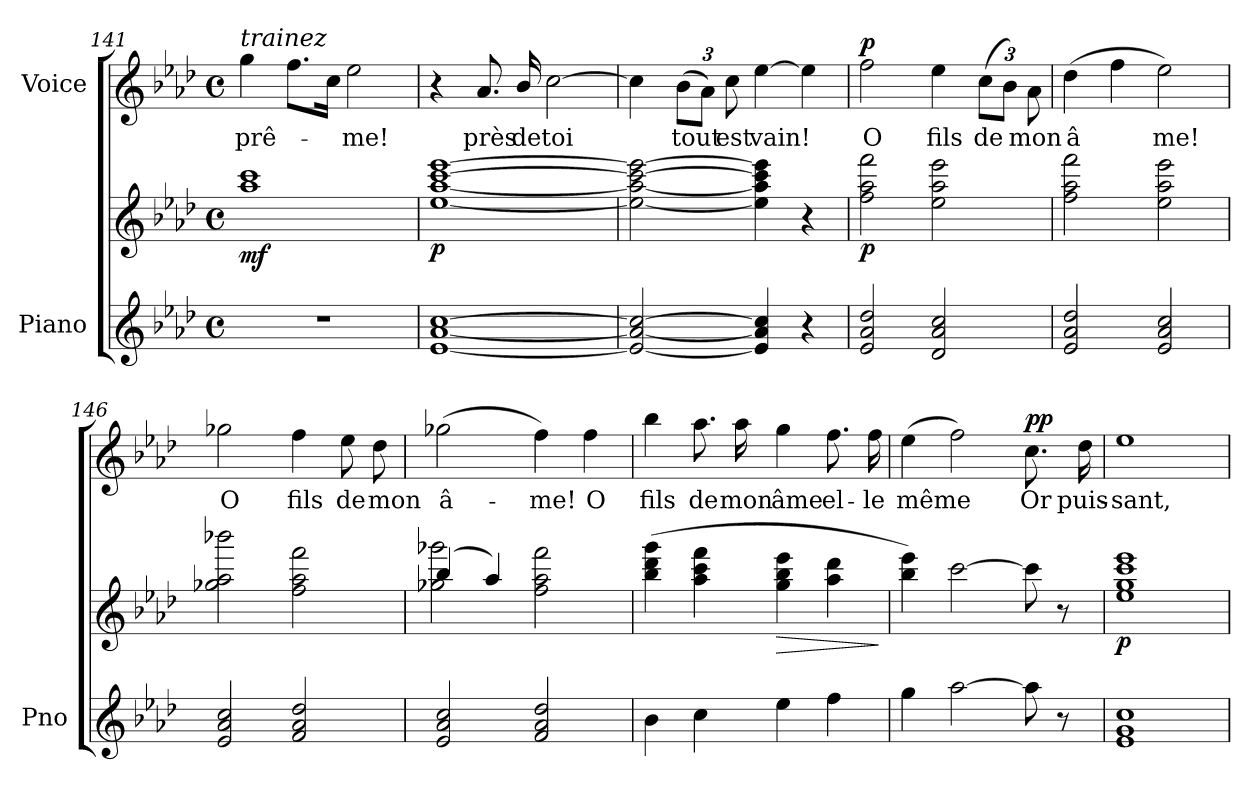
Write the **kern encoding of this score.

**kern	**kern	**dynam	**kern	**text	**dynam
*part2	*part2	*part2	*part1	*part1	*part1
*staff3	*staff2	*staff2/3	*staff1	*staff1	*staff1
*I"Piano	*	*	*I"Voice	*	*
*I'Pno	*	*	*	*	*
*clefG2	*clefG2	*	*clefG2	*	*
*k[b-e-a-d-]	*k[b-e-a-d-]	*	*k[b-e-a-d-]	*	*
*M4/4	*M4/4	*	*M4/4	*	*
*met(c)	*met(c)	*	*met(c)	*	*
=141	=141	=141	=141	=141	=141
!	!	!	!LO:TX:i:t=trainez	!	!
!	!	!LO:DY:b	!	!	!
1r	1aa- 1ccc	mf	4gg\	-prê-	.
.	.	.	8.ff\L	.	.
.	.	.	16cc\Jk	.	.
.	.	.	2ee-\	-me!	.
=142	=142	=142	=142	=142	=142
!	!	!LO:DY:b	!	!	!
[1e- [1a- [1cc	[1ee- [1aa- [1ccc [1eee-	p	4r	.	.
.	.	.	8.a-/	près	.
.	.	.	16b-/	de	.
.	.	.	[2cc\	toi	.
=143	=143	=143	=143	=143	=143
2e-/_ 2a-/_ 2cc/_	2ee-\_ 2aa-\_ 2ccc\_ 2eee-\_	.	4cc\]	.	.
*	*	*	*Xbrackettup	*	*
.	.	.	(12b-\L	tout	.
.	.	.	12a-\J)	.	.
.	.	.	12cc\	est	.
4e-/] 4a-/] 4cc/]	4ee-\] 4aa-\] 4ccc\] 4eee-\]	.	[4ee-\	vain!	.
4r	4r	.	4ee-\]	.	.
=144	=144	=144	=144	=144	=144
!	!	!LO:DY:b	!	!	!LO:DY:a
2e-/ 2a-/ 2dd-/	2ff\ 2aa-\ 2fff\	p	2ff\	O	p
2d-/ 2a-/ 2cc/	2ee-\ 2aa-\ 2eee-\	.	4ee-\	fils	.
.	.	.	(12cc\L	de	.
.	.	.	12b-\J)	.	.
.	.	.	12a-\	mon	.
=145	=145	=145	=145	=145	=145
2e-/ 2a-/ 2dd-/	2ff\ 2aa-\ 2fff\	.	(4dd-\	-â	.
.	.	.	4ff\	.	.
2e-/ 2a-/ 2cc/	2ee-\ 2aa-\ 2eee-\	.	2ee-\)	me!	.
=146	=146	=146	=146	=146	=146
!	!	!LO:DY:b	!	!	!
!	!	!LO:DY:n=1:b	!	!	!
2e-/ 2a-/ 2cc/	2gg-X\ 2aa-\ 2bbb-X\	other-dynamics f	2gg-X\	O	.
2f/ 2a-/ 2dd-/	2ff\ 2aa-\ 2fff\	.	4ff\	fils	.
!	!	!	!	!	!LO:DY:a
!	!	!	!	!	!LO:DY:n=1:a
.	.	.	8ee-\	de	other-dynamics f
.	.	.	8dd-\	mon	.
=147	=147	=147	=147	=147	=147
*	*^	*	*	*	*
2e-/ 2a-/ 2cc/	(<4bb-/	2gg-X\ 2ggg-X\	.	(2gg-X\	â-	.
.	4aa-/)	.	.	.	.	.
2f/ 2a-/ 2dd-/	2ryy	2ff\ 2aa-\ 2fff\	.	4ff\)	-me!	.
!	!	!	!	!	!	!LO:DY:a
!	!	!	!	!	!	!LO:DY:n=1:a
.	.	.	.	4ff\	O	other-dynamics f
*	*v	*v	*	*	*	*
=148	=148	=148	=148	=148	=148
!	!	!LO:DY:b	!	!	!
!	!	!LO:DY:n=1:b	!	!	!
4b-\	(4bb-\ 4ddd-\ 4ggg\	other-dynamics f	4bb-\	fils	.
4cc\	4aa-\ 4ccc\ 4fff\	.	8.aa-\	de	.
.	.	.	16aa-\	mon	.
!	!	!LO:HP:b	!	!	!
4ee-\	4gg\ 4bb-\ 4eee-\	>	4gg\	âme	.
4ff\	4aa-\ 4ddd-\	.	8.ff\	el-	.
.	.	.	16ff\	-le	.
.	.	]	.	.	.
=149	=149	=149	=149	=149	=149
4gg\	4bb-\ 4eee-\)	.	(4ee-\	même	.
[2aa-\	[2ccc\	.	2ff\)	.	.
!	!	!	!	!	!LO:DY:a
8aa-\]	8ccc\]	.	8.cc\	Or	pp
8r	8r	.	.	.	.
.	.	.	16dd-\	puis-	.
=150	=150	=150	=150	=150	=150
!	!	!LO:DY:b	!	!	!
1e- 1g 1cc	1ee- 1gg 1ccc 1eee-	p	1ee-	-sant,	.
=	=	=	=	=	=
*-	*-	*-	*-	*-	*-
